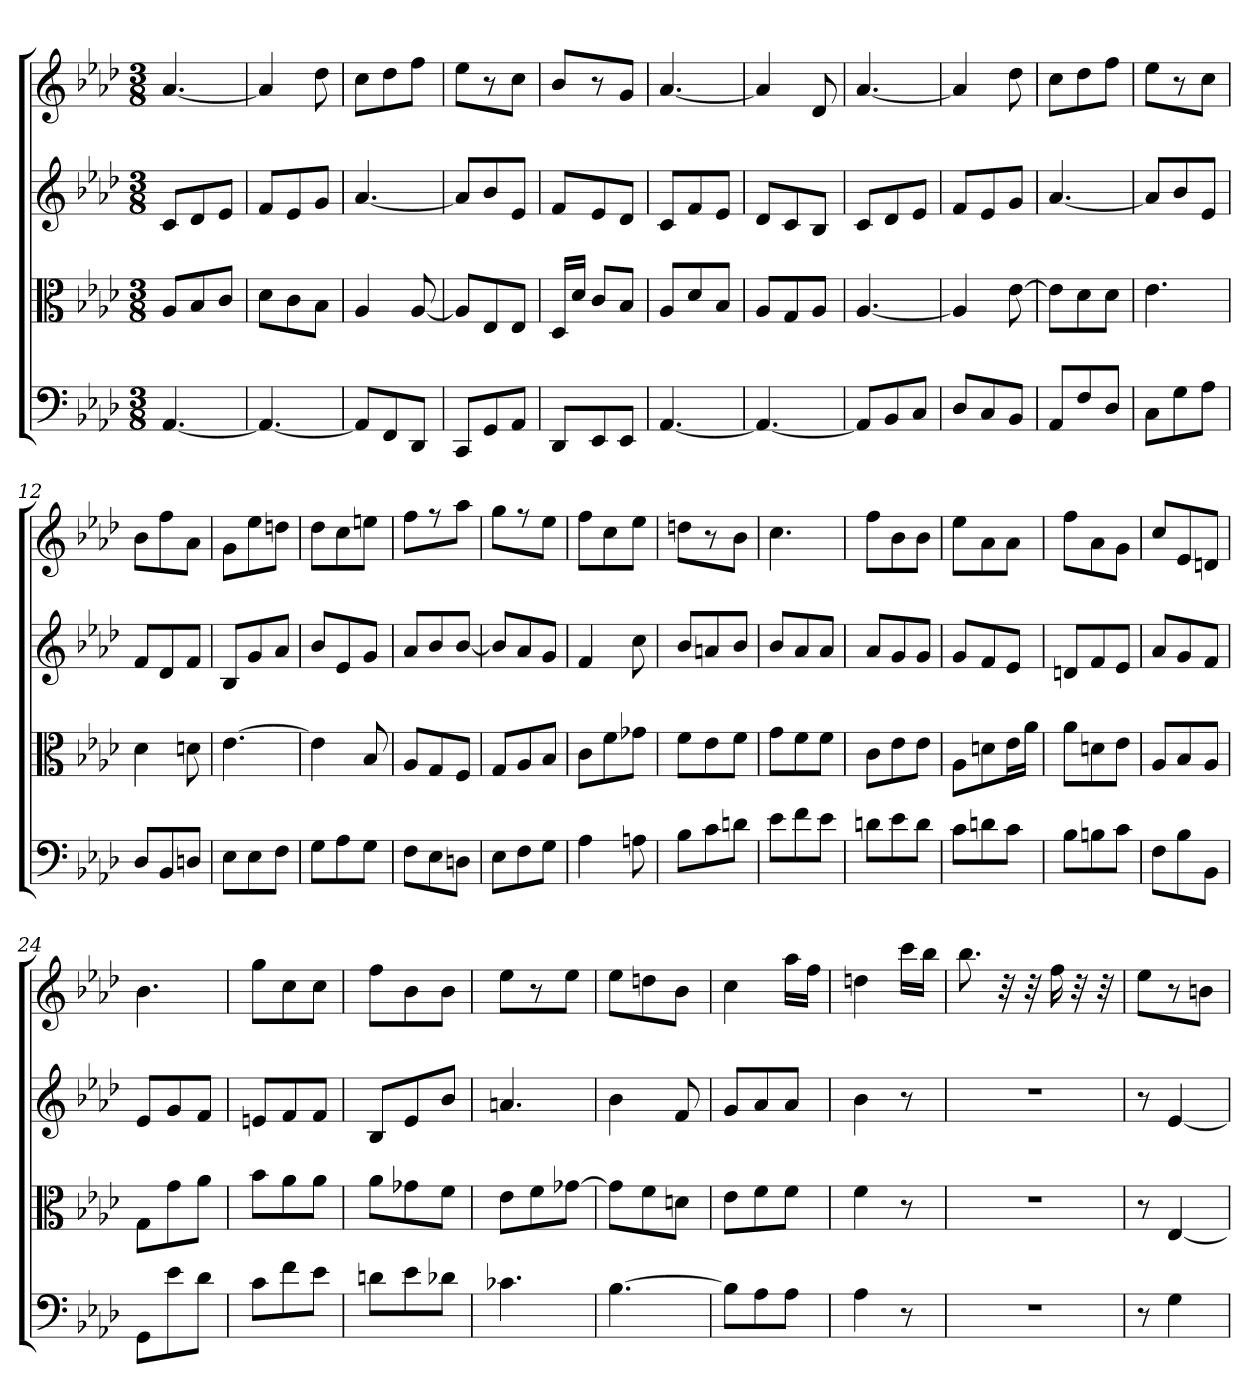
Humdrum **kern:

**kern	**kern	**kern	**kern
*part4	*part3	*part2	*part1
*staff4	*staff3	*staff2	*staff1
*clefF4	*clefC3	*clefG2	*clefG2
*k[b-e-a-d-]	*k[b-e-a-d-]	*k[b-e-a-d-]	*k[b-e-a-d-]
*A-:	*A-:	*A-:	*A-:
*M3/8	*M3/8	*M3/8	*M3/8
=	=	=	=
[4.AA-/	8A-/L	8c/L	[4.a-/
.	8B-/	8d-/	.
.	8c/J	8e-/J	.
=2	=2	=2	=2
4.AA-/_	8d-\L	8f/L	4a-/]
.	8c\	8e-/	.
.	8B-\J	8g/J	8dd-\
=3	=3	=3	=3
8AA-/L]	4A-/	[4.a-/	8cc\L
8FF/	.	.	8dd-\
8DD-/J	[8A-/	.	8ff\J
=4	=4	=4	=4
8CC/L	8A-/L]	8a-/L]	8ee-\L
8GG/	8E-/	8b-/	8r
8AA-/J	8E-/J	8e-/J	8cc\J
=5	=5	=5	=5
8DD-/L	16D-/LL	8f/L	8b-/L
.	16d-/JJ	.	.
8EE-/	8c/L	8e-/	8r
8EE-/J	8B-/J	8d-/J	8g/J
=6	=6	=6	=6
[4.AA-/	8A-/L	8c/L	[4.a-/
.	8d-/	8f/	.
.	8B-/J	8e-/J	.
=7	=7	=7	=7
4.AA-/_	8A-/L	8d-/L	4a-/]
.	8G/	8c/	.
.	8A-/J	8B-/J	8d-/
=8	=8	=8	=8
8AA-/L]	[4.A-/	8c/L	[4.a-/
8BB-/	.	8d-/	.
8C/J	.	8e-/J	.
=9	=9	=9	=9
8D-/L	4A-/]	8f/L	4a-/]
8C/	.	8e-/	.
8BB-/J	[8e-\	8g/J	8dd-\
=10	=10	=10	=10
8AA-/L	8e-\L]	[4.a-/	8cc\L
8F/	8d-\	.	8dd-\
8D-/J	8d-\J	.	8ff\J
=11	=11	=11	=11
8C\L	4.e-\	8a-/L]	8ee-\L
8G\	.	8b-/	8r
8A-\J	.	8e-/J	8cc\J
=12	=12	=12	=12
8D-/L	4d-\	8f/L	8b-\L
8BB-/	.	8d-/	8ff\
8Dn/J	8dn\	8f/J	8a-\J
=13	=13	=13	=13
8E-\L	[4.e-\	8B-/L	8g\L
8E-\	.	8g/	8ee-\
8F\J	.	8a-/J	8ddn\J
=14	=14	=14	=14
8G\L	4e-\]	8b-/L	8dd-\L
8A-\	.	8e-/	8cc\
8G\J	8B-/	8g/J	8een\J
=15	=15	=15	=15
8F\L	8A-/L	8a-/L	8ff\L
8E-\	8G/	8b-/	8r
8Dn\J	8F/J	[8b-/J	8aa-\J
=16	=16	=16	=16
8E-\L	8G/L	8b-/L]	8gg\L
8F\	8A-/	8a-/	8r
8G\J	8B-/J	8g/J	8ee-\J
=17	=17	=17	=17
4A-\	8c\L	4f/	8ff\L
.	8f\	.	8cc\
8An\	8g-X\J	8cc\	8ee-\J
=18	=18	=18	=18
8B-\L	8f\L	8b-/L	8ddn\L
8c\	8e-\	8an/	8r
8dn\J	8f\J	8b-/J	8b-\J
=19	=19	=19	=19
8e-\L	8g\L	8b-/L	4.cc\
8f\	8f\	8a-/	.
8e-\J	8f\J	8a-/J	.
=20	=20	=20	=20
8dn\L	8c\L	8a-/L	8ff\L
8e-\	8e-\	8g/	8b-\
8d\J	8e-\J	8g/J	8b-\J
=21	=21	=21	=21
8c\L	8A-\L	8g/L	8ee-\L
8dn\	8dn\	8f/	8a-\
8c\J	16e-\L	8e-/J	8a-\J
.	16a-\JJ	.	.
=22	=22	=22	=22
8B-\L	8a-\L	8dn/L	8ff\L
8Bn\	8dn\	8f/	8a-\
8c\J	8e-\J	8e-/J	8g\J
=23	=23	=23	=23
8F\L	8A-/L	8a-/L	8cc/L
8B-\	8B-/	8g/	8e-/
8BB-\J	8A-/J	8f/J	8dn/J
=24	=24	=24	=24
8GG\L	8G\L	8e-/L	4.b-\
8e-\	8g\	8g/	.
8d-\J	8a-\J	8f/J	.
=25	=25	=25	=25
8c\L	8b-\L	8en/L	8gg\L
8f\	8a-\	8f/	8cc\
8e-\J	8a-\J	8f/J	8cc\J
=26	=26	=26	=26
8dn\L	8a-\L	8B-/L	8ff\L
8e-\	8g-X\	8e-/	8b-\
8d-X\J	8f\J	8b-/J	8b-\J
=27	=27	=27	=27
4.c-X\	8e-\L	4.an/	8ee-\L
.	8f\	.	8r
.	[8g-X\J	.	8ee-\J
=28	=28	=28	=28
[4.B-\	8g-\L]	4b-\	8ee-\L
.	8f\	.	8ddn\
.	8dn\J	8f/	8b-\J
=29	=29	=29	=29
8B-\L]	8e-\L	8g/L	4cc\
8A-\	8f\	8a-/	.
8A-\J	8f\J	8a-/J	16aa-\LL
.	.	.	16ff\JJ
=30	=30	=30	=30
4A-\	4f\	4b-\	4ddn\
8r	8r	8r	16ccc\LL
.	.	.	16bb-\JJ
=31	=31	=31	=31
4.r	4.r	4.r	8.bb-\
.	.	.	32r
.	.	.	32r
.	.	.	16ff\
.	.	.	32r
.	.	.	32r
=32	=32	=32	=32
8r	8r	8r	8ee-\L
4G\	[4E-/	[4e-/	8r
.	.	.	8bn\J
=	=	=	=
*-	*-	*-	*-
